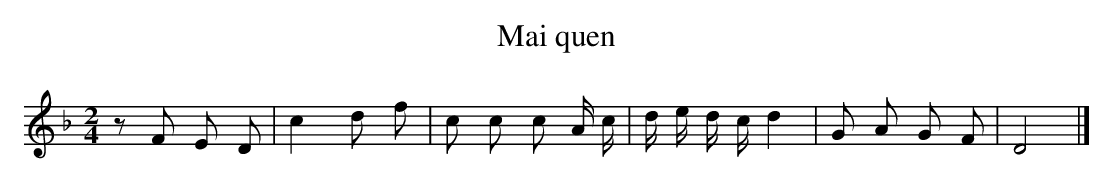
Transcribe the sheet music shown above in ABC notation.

X:1
T: Mai quen
L: 1/8
M: 2/4
K: F
z F E D [I:setbarnb 1]|
c2d f |
c c c A/ c/ |
d/ e/ d/ c/d2 |
G A G F |
D4 |]
